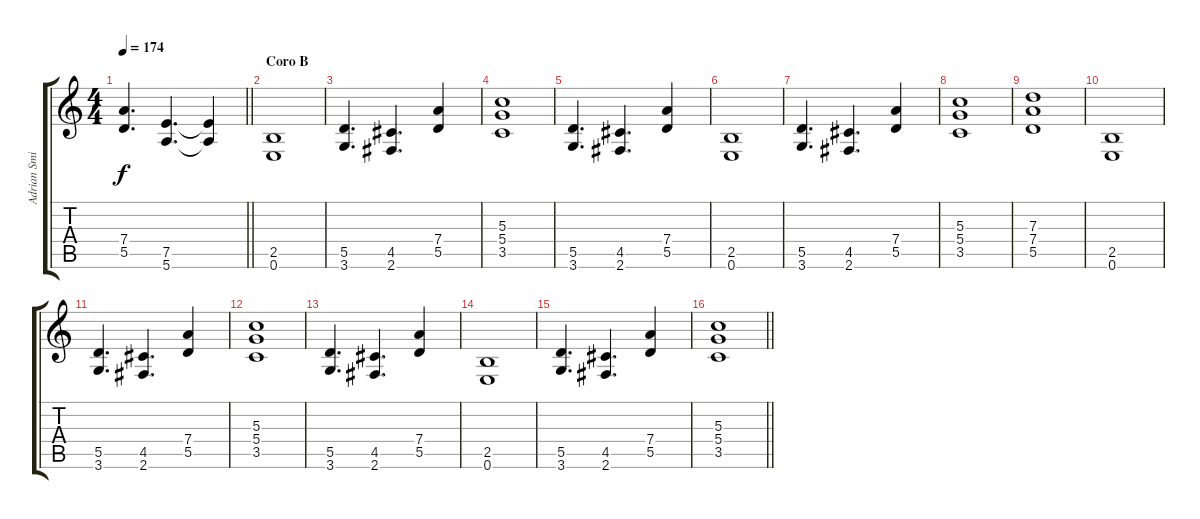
\track ("Adrian Smith" "Adrian Smi") {instrument distortionguitar}
\staff {score tabs}
\tuning (E4 B3 G3 D3 A2 E2) {hide}
\ts (4 4)
\tempo 174
\clef g2
\barLineRight lightlight
\ks c
(7.4{t} 5.5{t}).4{d dy f} (7.5 5.6).4{d} (7.5{t} 5.6{t}).4 |
\section ("" "Coro B")
(2.5 0.6).1 |
(5.5 3.6).4{d} (4.5 2.6).4{d} (7.4 5.5).4 |
(5.3 5.4 3.5).1 |
(5.5 3.6).4{d} (4.5 2.6).4{d} (7.4 5.5).4 |
(2.5 0.6).1 |
(5.5 3.6).4{d} (4.5 2.6).4{d} (7.4 5.5).4 |
(5.3 5.4 3.5).1 |
(7.3 7.4 5.5).1 |
(2.5 0.6).1 |
(5.5 3.6).4{d} (4.5 2.6).4{d} (7.4 5.5).4 |
(5.3 5.4 3.5).1 |
(5.5 3.6).4{d} (4.5 2.6).4{d} (7.4 5.5).4 |
(2.5 0.6).1 |
(5.5 3.6).4{d} (4.5 2.6).4{d} (7.4 5.5).4 |
\barLineRight lightlight
(5.3 5.4 3.5).1
